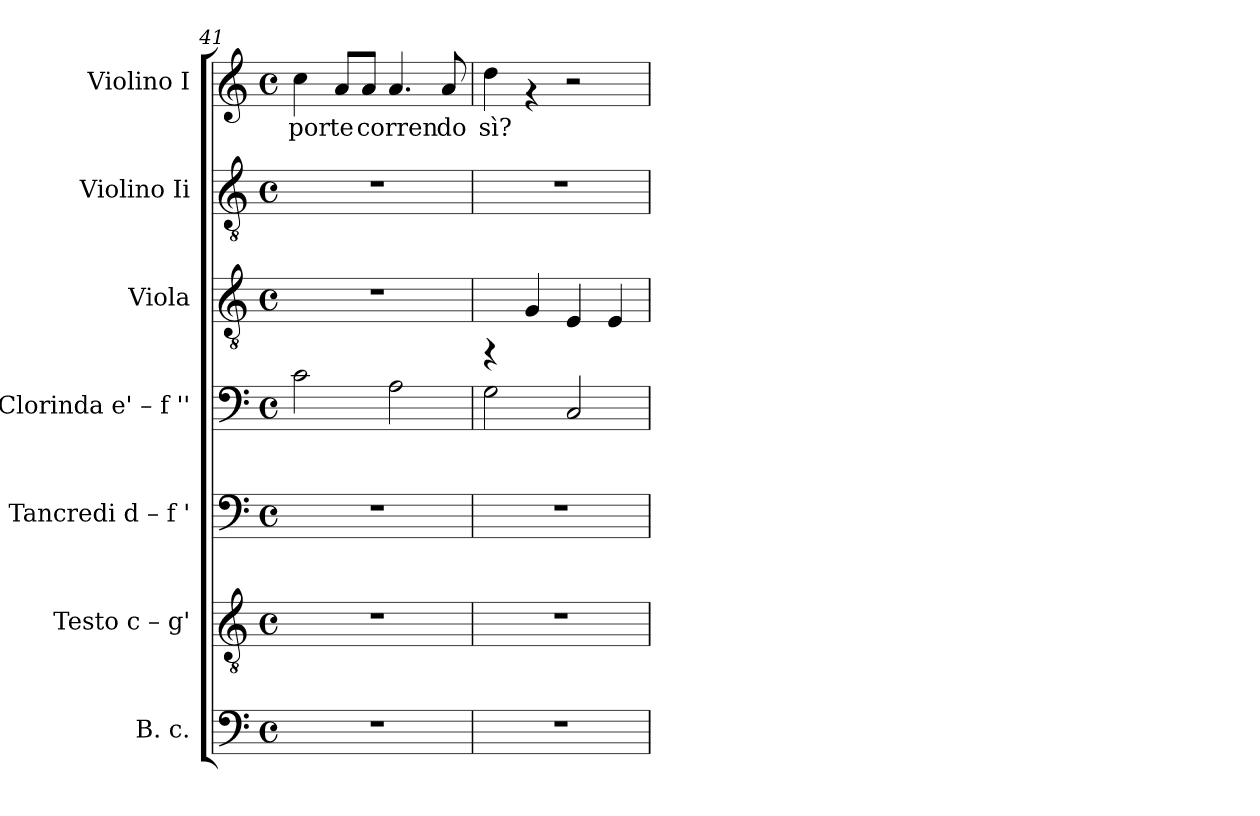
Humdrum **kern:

**kern	**kern	**kern	**kern	**text	**kern	**kern	**kern	**text
*part7	*part6	*part5	*part4	*part4	*part3	*part2	*part1	*part1
*staff7	*staff6	*staff5	*staff4	*staff4	*staff3	*staff2	*staff1	*staff1
*I"B. c.	*I"Testo  c – g'	*I"Tancredi  d – f '	*I"Clorinda  e' – f ''	*	*I"Viola	*I"Violino Ii	*I"Violino I	*
*clefF4	*clefGv2	*clefF4	*clefF4	*	*clefGv2	*clefGv2	*clefG2	*
*k[]	*k[]	*k[]	*k[]	*	*k[]	*k[]	*k[]	*
*C:	*C:	*C:	*C:	*	*C:	*C:	*C:	*
*M4/4	*M4/4	*M4/4	*M4/4	*	*M4/4	*M4/4	*M4/4	*
*met(c)	*met(c)	*met(c)	*met(c)	*	*met(c)	*met(c)	*met(c)	*
=41	=41	=41	=41	=41	=41	=41	=41	=41
!	!	!	!	!LO:LY:b:cj	!	!	!	!LO:LY:b:cj
1r	1r	1r	2c\	.	1r	1r	4cc\	por
!	!	!	!	!	!	!	!	!LO:LY:b:cj
.	.	.	.	.	.	.	8a/L	te
!	!	!	!	!	!	!	!	!LO:LY:b:cj
.	.	.	.	.	.	.	8a/J	corren
!	!	!	!	!LO:LY:b:cj	!	!	!	!LO:LY:b:cj
.	.	.	2A\	.	.	.	4.a/	.
!	!	!	!	!	!	!	!	!LO:LY:b:cj
.	.	.	.	.	.	.	8a/	do
=42	=42	=42	=42	=42	=42	=42	=42	=42
!	!	!	!	!LO:LY:b:cj	!	!	!	!LO:LY:b:cj
1r	1r	1r	2G\	.	4rFF	1r	4dd\	sì?
.	.	.	.	.	4G/	.	4rf	.
!	!	!	!	!LO:LY:b:cj	!	!	!	!
.	.	.	2C/	.	4E/	.	2r	.
.	.	.	.	.	4E/	.	.	.
=	=	=	=	=	=	=	=	=
*-	*-	*-	*-	*-	*-	*-	*-	*-
